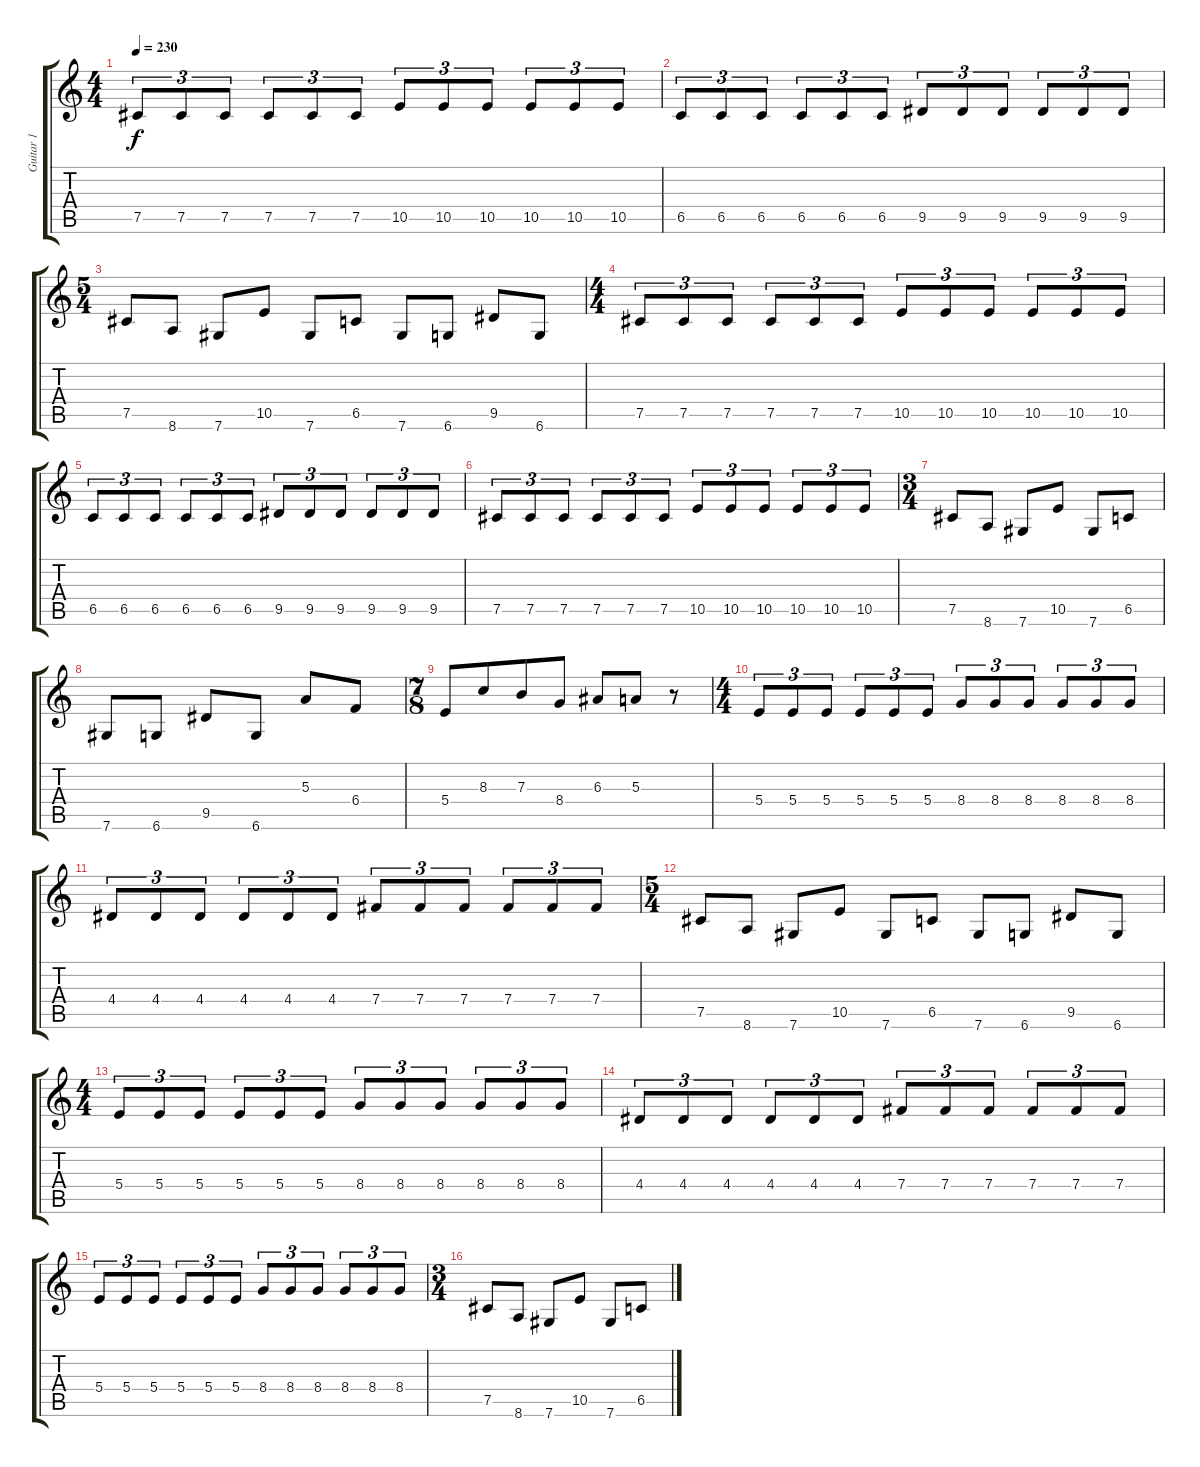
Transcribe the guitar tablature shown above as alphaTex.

\track ("Guitar 1" "Guitar 1") {instrument overdrivenguitar}
\staff {score tabs}
\tuning (Db4 Ab3 E3 B2 Gb2 Db2) {hide}
\ts (4 4)
\tempo 230
\clef g2
\ks c
7.5.8{tu (3 2) dy f} 7.5.8{tu (3 2)} 7.5.8{tu (3 2)} 7.5.8{tu (3 2)} 7.5.8{tu (3 2)} 7.5.8{tu (3 2)} 10.5.8{tu (3 2)} 10.5.8{tu (3 2)} 10.5.8{tu (3 2)} 10.5.8{tu (3 2)} 10.5.8{tu (3 2)} 10.5.8{tu (3 2)} |
6.5.8{tu (3 2)} 6.5.8{tu (3 2)} 6.5.8{tu (3 2)} 6.5.8{tu (3 2)} 6.5.8{tu (3 2)} 6.5.8{tu (3 2)} 9.5.8{tu (3 2)} 9.5.8{tu (3 2)} 9.5.8{tu (3 2)} 9.5.8{tu (3 2)} 9.5.8{tu (3 2)} 9.5.8{tu (3 2)} |
\ts (5 4)
7.5.8 8.6.8 7.6.8 10.5.8 7.6.8 6.5.8 7.6.8 6.6.8 9.5.8 6.6.8 |
\ts (4 4)
7.5.8{tu (3 2)} 7.5.8{tu (3 2)} 7.5.8{tu (3 2)} 7.5.8{tu (3 2)} 7.5.8{tu (3 2)} 7.5.8{tu (3 2)} 10.5.8{tu (3 2)} 10.5.8{tu (3 2)} 10.5.8{tu (3 2)} 10.5.8{tu (3 2)} 10.5.8{tu (3 2)} 10.5.8{tu (3 2)} |
6.5.8{tu (3 2)} 6.5.8{tu (3 2)} 6.5.8{tu (3 2)} 6.5.8{tu (3 2)} 6.5.8{tu (3 2)} 6.5.8{tu (3 2)} 9.5.8{tu (3 2)} 9.5.8{tu (3 2)} 9.5.8{tu (3 2)} 9.5.8{tu (3 2)} 9.5.8{tu (3 2)} 9.5.8{tu (3 2)} |
7.5.8{tu (3 2)} 7.5.8{tu (3 2)} 7.5.8{tu (3 2)} 7.5.8{tu (3 2)} 7.5.8{tu (3 2)} 7.5.8{tu (3 2)} 10.5.8{tu (3 2)} 10.5.8{tu (3 2)} 10.5.8{tu (3 2)} 10.5.8{tu (3 2)} 10.5.8{tu (3 2)} 10.5.8{tu (3 2)} |
\ts (3 4)
7.5.8 8.6.8 7.6.8 10.5.8 7.6.8 6.5.8 |
7.6.8 6.6.8 9.5.8 6.6.8 5.3.8 6.4.8 |
\ts (7 8)
5.4.8 8.3.8 7.3.8 8.4.8 6.3.8 5.3.8 r.8 |
\ts (4 4)
5.4.8{tu (3 2)} 5.4.8{tu (3 2)} 5.4.8{tu (3 2)} 5.4.8{tu (3 2)} 5.4.8{tu (3 2)} 5.4.8{tu (3 2)} 8.4.8{tu (3 2)} 8.4.8{tu (3 2)} 8.4.8{tu (3 2)} 8.4.8{tu (3 2)} 8.4.8{tu (3 2)} 8.4.8{tu (3 2)} |
4.4.8{tu (3 2)} 4.4.8{tu (3 2)} 4.4.8{tu (3 2)} 4.4.8{tu (3 2)} 4.4.8{tu (3 2)} 4.4.8{tu (3 2)} 7.4.8{tu (3 2)} 7.4.8{tu (3 2)} 7.4.8{tu (3 2)} 7.4.8{tu (3 2)} 7.4.8{tu (3 2)} 7.4.8{tu (3 2)} |
\ts (5 4)
7.5.8 8.6.8 7.6.8 10.5.8 7.6.8 6.5.8 7.6.8 6.6.8 9.5.8 6.6.8 |
\ts (4 4)
5.4.8{tu (3 2)} 5.4.8{tu (3 2)} 5.4.8{tu (3 2)} 5.4.8{tu (3 2)} 5.4.8{tu (3 2)} 5.4.8{tu (3 2)} 8.4.8{tu (3 2)} 8.4.8{tu (3 2)} 8.4.8{tu (3 2)} 8.4.8{tu (3 2)} 8.4.8{tu (3 2)} 8.4.8{tu (3 2)} |
4.4.8{tu (3 2)} 4.4.8{tu (3 2)} 4.4.8{tu (3 2)} 4.4.8{tu (3 2)} 4.4.8{tu (3 2)} 4.4.8{tu (3 2)} 7.4.8{tu (3 2)} 7.4.8{tu (3 2)} 7.4.8{tu (3 2)} 7.4.8{tu (3 2)} 7.4.8{tu (3 2)} 7.4.8{tu (3 2)} |
5.4.8{tu (3 2)} 5.4.8{tu (3 2)} 5.4.8{tu (3 2)} 5.4.8{tu (3 2)} 5.4.8{tu (3 2)} 5.4.8{tu (3 2)} 8.4.8{tu (3 2)} 8.4.8{tu (3 2)} 8.4.8{tu (3 2)} 8.4.8{tu (3 2)} 8.4.8{tu (3 2)} 8.4.8{tu (3 2)} |
\ts (3 4)
7.5.8 8.6.8 7.6.8 10.5.8 7.6.8 6.5.8
